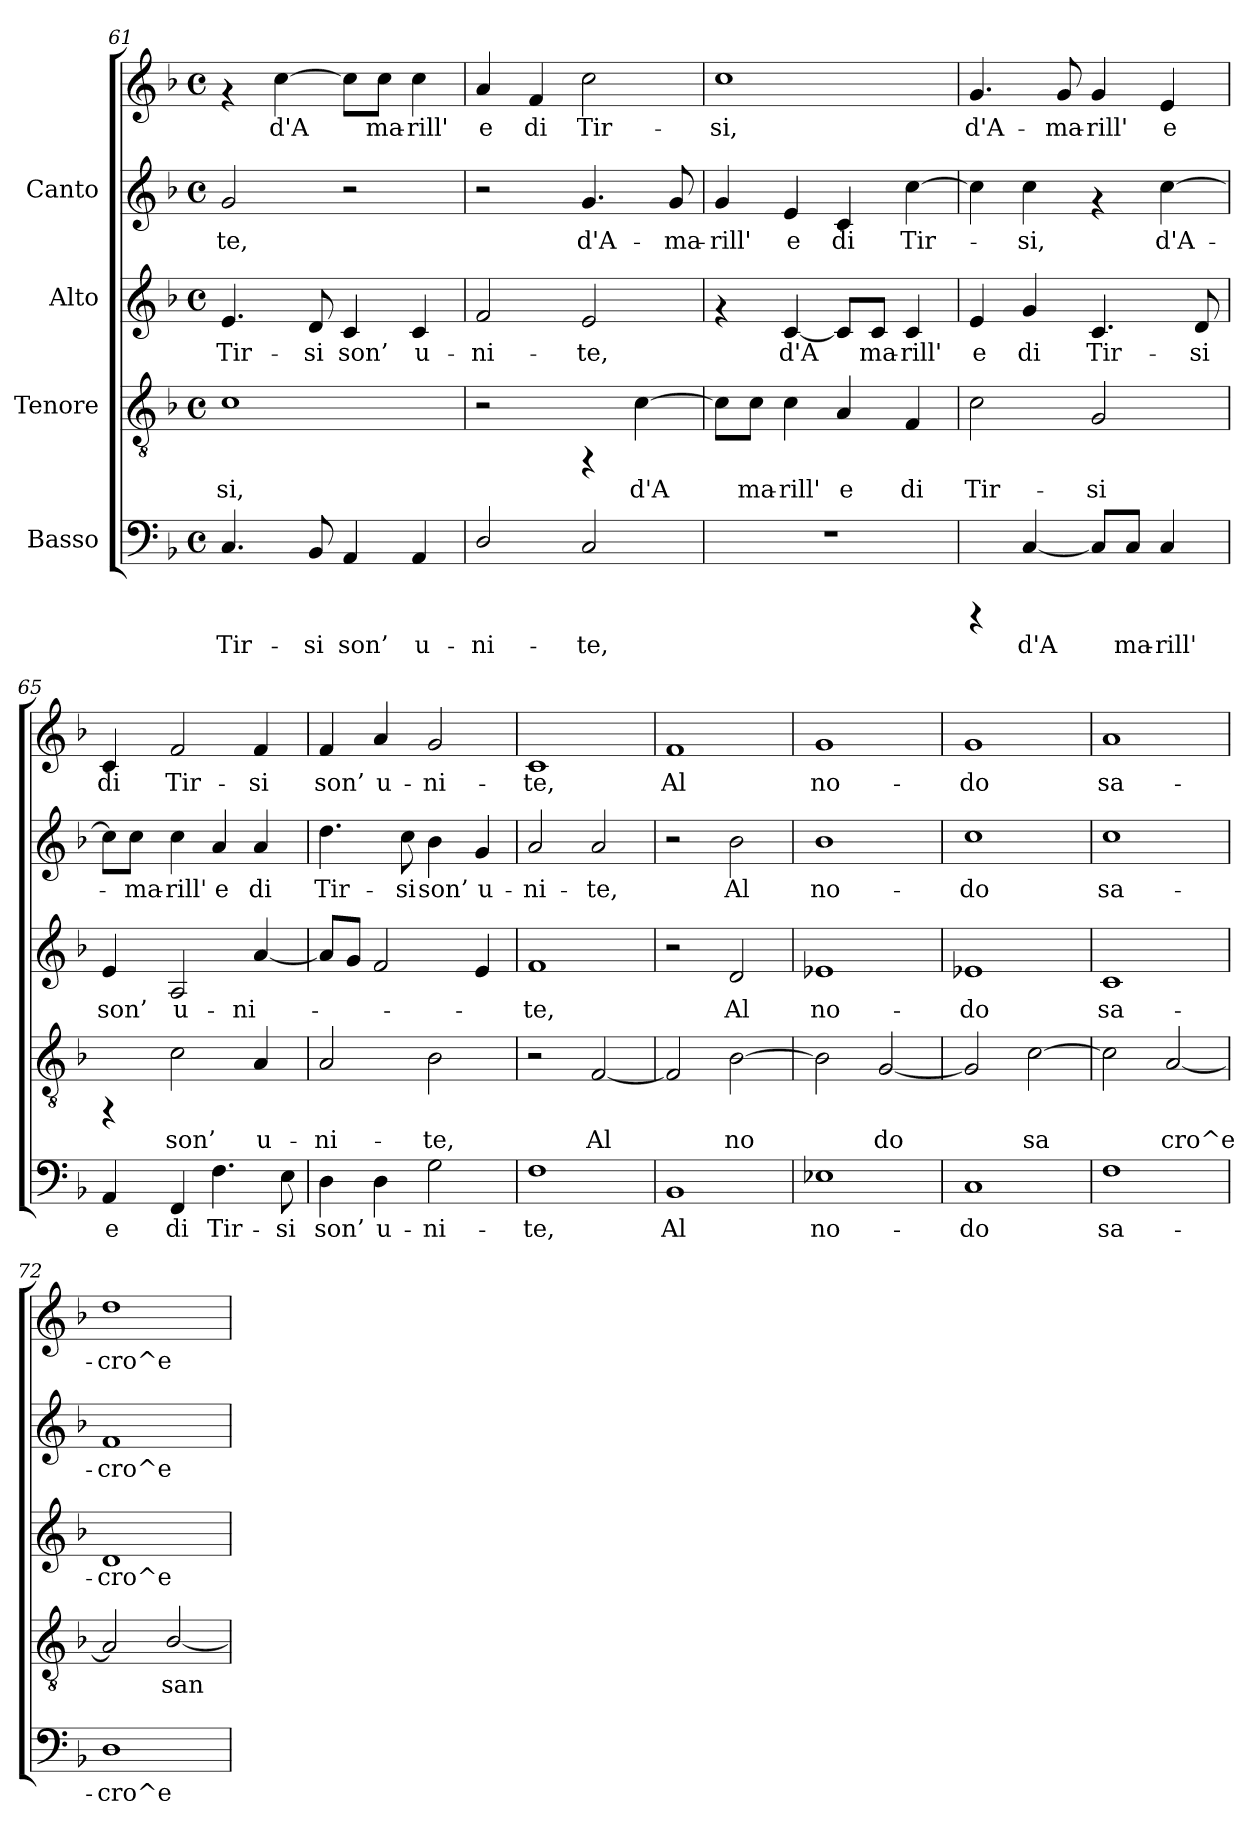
**kern	**text	**kern	**text	**kern	**text	**kern	**text	**kern	**text
*part4	*part4	*part3	*part3	*part2	*part2	*part1	*part1	*part1	*part1
*staff5	*staff5	*staff4	*staff4	*staff3	*staff3	*staff2	*staff2	*staff1	*staff1
*I"Basso	*	*I"Tenore	*	*I"Alto	*	*I"Canto	*	*	*
*clefF4	*	*clefGv2	*	*clefG2	*	*clefG2	*	*clefG2	*
*k[b-]	*	*k[b-]	*	*k[b-]	*	*k[b-]	*	*k[b-]	*
*F:	*	*F:	*	*F:	*	*F:	*	*F:	*
*M4/4	*	*M4/4	*	*M4/4	*	*M4/4	*	*M4/4	*
*met(c)	*	*met(c)	*	*met(c)	*	*met(c)	*	*met(c)	*
=61	=61	=61	=61	=61	=61	=61	=61	=61	=61
!	!LO:LY:b:cj	!	!LO:LY:b:cj	!	!LO:LY:b:cj	!	!LO:LY:b:cj	!	!
4.C/	Tir-	1c	-si,	4.e/	Tir-	2g/	te,	4rf	.
!	!	!	!	!	!	!	!	!	!LO:LY:b:cj
.	.	.	.	.	.	.	.	[>4cc\	-d'A-
!	!LO:LY:b:cj	!	!	!	!LO:LY:b:cj	!	!	!	!
8BB-/	-si	.	.	8d/	-si	.	.	.	.
!	!LO:LY:b:cj	!	!	!	!LO:LY:b:cj	!	!	!	!LO:LY:b:cj
4AA/	son’	.	.	4c/	son’	2r	.	8cc\L]	-
!	!	!	!	!	!	!	!	!	!LO:LY:b:cj
.	.	.	.	.	.	.	.	8cc\J	ma-
!	!LO:LY:b:cj	!	!	!	!LO:LY:b:cj	!	!	!	!LO:LY:b:cj
4AA/	u-	.	.	4c/	u-	.	.	4cc\	-rill'
=62	=62	=62	=62	=62	=62	=62	=62	=62	=62
!	!LO:LY:b:cj	!	!	!	!LO:LY:b:cj	!	!	!	!LO:LY:b:cj
2D/	-ni-	2r	.	2f/	-ni-	2r	.	4a/	e
!	!	!	!	!	!	!	!	!	!LO:LY:b:cj
.	.	.	.	.	.	.	.	4f/	di
!	!LO:LY:b:cj	!	!	!	!LO:LY:b:cj	!	!LO:LY:b:cj	!	!LO:LY:b:cj
2C/	-te,	4rFF	.	2e/	-te,	4.g/	-d'A-	2cc\	Tir-
!	!	!	!LO:LY:b:cj	!	!	!	!	!	!
.	.	[>4c\	d'A-	.	.	.	.	.	.
!	!	!	!	!	!	!	!LO:LY:b:cj	!	!
.	.	.	.	.	.	8g/	-ma-	.	.
=63	=63	=63	=63	=63	=63	=63	=63	=63	=63
!	!	!	!LO:LY:b:cj	!	!	!	!LO:LY:b:cj	!	!LO:LY:b:cj
1r	.	8c\L]	-	4rf	.	4g/	rill'	1cc	-si,
!	!	!	!LO:LY:b:cj	!	!	!	!	!	!
.	.	8c\J	ma-	.	.	.	.	.	.
!	!	!	!LO:LY:b:cj	!	!LO:LY:b:cj	!	!LO:LY:b:cj	!	!
.	.	4c\	-rill'	[<4c/	d'A-	4e/	e	.	.
!	!	!	!LO:LY:b:cj	!	!LO:LY:b:cj	!	!LO:LY:b:cj	!	!
.	.	4A/	e	8c/L]	-	4c/	di	.	.
!	!	!	!	!	!LO:LY:b:cj	!	!	!	!
.	.	.	.	8c/J	ma-	.	.	.	.
!	!	!	!LO:LY:b:cj	!	!LO:LY:b:cj	!	!LO:LY:b:cj	!	!
.	.	4F/	di	4c/	-rill'	[>4cc\	Tir-	.	.
!!LO:PB:g=z
=64	=64	=64	=64	=64	=64	=64	=64	=64	=64
!	!	!	!LO:LY:b:cj	!	!LO:LY:b:cj	!	!LO:LY:b:cj	!	!LO:LY:b:cj
4rCCC	.	2c\	Tir-	4e/	e	4cc\]	.	4.g/	-d'A-
!	!LO:LY:b:cj	!	!	!	!LO:LY:b:cj	!	!LO:LY:b:cj	!	!
[<4C/	d'A-	.	.	4g/	di	4cc\	si,	.	.
!	!	!	!	!	!	!	!	!	!LO:LY:b:cj
.	.	.	.	.	.	.	.	8g/	-ma-
!	!LO:LY:b:cj	!	!LO:LY:b:cj	!	!LO:LY:b:cj	!	!	!	!LO:LY:b:cj
8C/L]	-	2G/	-si	4.c/	Tir-	4rf	.	4g/	-rill'
!	!LO:LY:b:cj	!	!	!	!	!	!	!	!
8C/J	ma-	.	.	.	.	.	.	.	.
!	!LO:LY:b:cj	!	!	!	!	!	!LO:LY:b:cj	!	!LO:LY:b:cj
4C/	-rill'	.	.	.	.	[>4cc\	d'A-	4e/	e
!	!	!	!	!	!LO:LY:b:cj	!	!	!	!
.	.	.	.	8d/	-si	.	.	.	.
=65	=65	=65	=65	=65	=65	=65	=65	=65	=65
!	!LO:LY:b:cj	!	!	!	!LO:LY:b:cj	!	!LO:LY:b:cj	!	!LO:LY:b:cj
4AA/	e	4rFF	.	4e/	son’	8cc\L]	.	4c/	-di
!	!	!	!	!	!	!	!LO:LY:b:cj	!	!
.	.	.	.	.	.	8cc\J	ma-	.	.
!	!LO:LY:b:cj	!	!LO:LY:b:cj	!	!LO:LY:b:cj	!	!LO:LY:b:cj	!	!LO:LY:b:cj
4FF/	di	2c\	son’	2A/	u-	4cc\	-rill'	2f/	Tir-
!	!LO:LY:b:cj	!	!	!	!	!	!LO:LY:b:cj	!	!
4.F\	Tir-	.	.	.	.	4a/	e	.	.
!	!	!	!LO:LY:b:cj	!	!LO:LY:b:cj	!	!LO:LY:b:cj	!	!LO:LY:b:cj
.	.	4A/	u-	[<4a/	-ni-	4a/	di	4f/	-si
!	!LO:LY:b:cj	!	!	!	!	!	!	!	!
8E\	-si	.	.	.	.	.	.	.	.
=66	=66	=66	=66	=66	=66	=66	=66	=66	=66
!	!LO:LY:b:cj	!	!LO:LY:b:cj	!	!	!	!LO:LY:b:cj	!	!LO:LY:b:cj
4D\	son’	2A/	-ni-	8a/L]	.	4.dd\	-Tir-	4f/	son’
.	.	.	.	8g/J	.	.	.	.	.
!	!LO:LY:b:cj	!	!	!	!	!	!	!	!LO:LY:b:cj
4D\	u-	.	.	2f/	.	.	.	4a/	u-
!	!	!	!	!	!	!	!LO:LY:b:cj	!	!
.	.	.	.	.	.	8cc\	-si	.	.
!	!LO:LY:b:cj	!	!LO:LY:b:cj	!	!	!	!LO:LY:b:cj	!	!LO:LY:b:cj
2G\	-ni-	2B-\	-te,	.	.	4b-\	son’	2g/	-ni-
!	!	!	!	!	!	!	!LO:LY:b:cj	!	!
.	.	.	.	4e/	.	4g/	u-	.	.
=67	=67	=67	=67	=67	=67	=67	=67	=67	=67
!	!LO:LY:b:cj	!	!	!	!LO:LY:b:cj	!	!LO:LY:b:cj	!	!LO:LY:b:cj
1F	-te,	2r	.	1f	-te,	2a/	ni-	1c	-te,
!	!	!	!LO:LY:b:cj	!	!	!	!LO:LY:b:cj	!	!
.	.	[<2F/	Al	.	.	2a/	-te,	.	.
=68	=68	=68	=68	=68	=68	=68	=68	=68	=68
!	!LO:LY:b:cj	!	!LO:LY:b:cj	!	!	!	!	!	!LO:LY:b:cj
1BB-	Al	2F/]	.	2r	.	2r	.	1f	Al
!	!	!	!LO:LY:b:cj	!	!LO:LY:b:cj	!	!LO:LY:b:cj	!	!
.	.	[>2B-\	no-	2d/	Al	2b-\	Al	.	.
=69	=69	=69	=69	=69	=69	=69	=69	=69	=69
!	!LO:LY:b:cj	!	!LO:LY:b:cj	!	!LO:LY:b:cj	!	!LO:LY:b:cj	!	!LO:LY:b:cj
1E-X	no-	2B-\]	-	1e-X	no-	1b-	-no-	1g	no-
!	!	!	!LO:LY:b:cj	!	!	!	!	!	!
.	.	[<2G/	do	.	.	.	.	.	.
!!LO:LB:g=z
=70	=70	=70	=70	=70	=70	=70	=70	=70	=70
!	!LO:LY:b:cj	!	!LO:LY:b:cj	!	!LO:LY:b:cj	!	!LO:LY:b:cj	!	!LO:LY:b:cj
1C	-do	2G/]	.	1e-X	-do	1cc	do	1g	-do
!	!	!	!LO:LY:b:cj	!	!	!	!	!	!
.	.	[>2c\	sa-	.	.	.	.	.	.
=71	=71	=71	=71	=71	=71	=71	=71	=71	=71
!	!LO:LY:b:cj	!	!LO:LY:b:cj	!	!LO:LY:b:cj	!	!LO:LY:b:cj	!	!LO:LY:b:cj
1F	sa-	2c\]	-	1c	sa-	1cc	-sa-	1a	sa-
!	!	!	!LO:LY:b:cj	!	!	!	!	!	!
.	.	[<2A/	cro^e	.	.	.	.	.	.
=72	=72	=72	=72	=72	=72	=72	=72	=72	=72
!	!LO:LY:b:cj	!	!LO:LY:b:cj	!	!LO:LY:b:cj	!	!LO:LY:b:cj	!	!LO:LY:b:cj
1D	-cro^e	2A/]	.	1d	-cro^e	1f	cro^e	1dd	-cro^e
!	!	!	!LO:LY:b:cj	!	!	!	!	!	!
.	.	[<2B-/	san-	.	.	.	.	.	.
=	=	=	=	=	=	=	=	=	=
*-	*-	*-	*-	*-	*-	*-	*-	*-	*-
